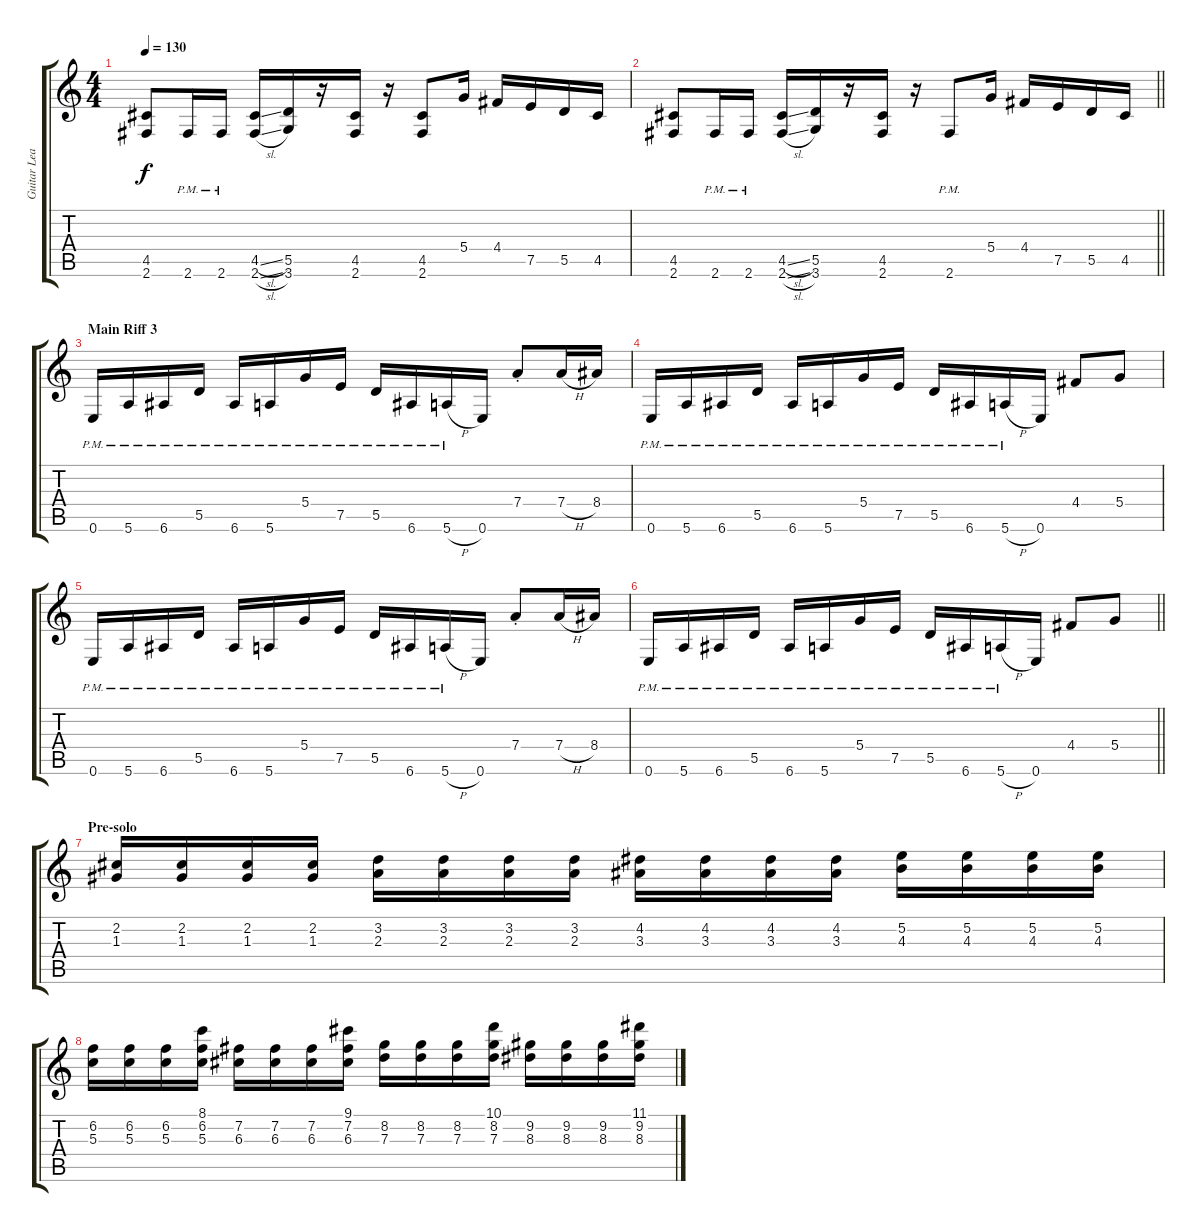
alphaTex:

\track ("Guitar Lead" "Guitar Lea") {instrument electricguitarclean}
\staff {score tabs}
\tuning (E4 B3 G3 D3 A2 E2) {hide}
\ts (4 4)
\tempo 130
\clef g2
\ks c
(4.5 2.6).8{dy f} 2.6{pm}.16 2.6{pm}.16 (4.5{sl} 2.6{sl}).16 (5.5 3.6).16 r.16 (4.5 2.6).16 r.16 (4.5 2.6).8 5.4.16 4.4.16 7.5.16 5.5.16 4.5.16 |
\barLineRight lightlight
(4.5 2.6).8 2.6{pm}.16 2.6{pm}.16 (4.5{sl} 2.6{sl}).16 (5.5 3.6).16 r.16 (4.5 2.6).16 r.16 2.6{pm}.8 5.4.16 4.4.16 7.5.16 5.5.16 4.5.16 |
\section ("" "Main Riff 3")
0.6{pm}.16 5.6{pm}.16 6.6{pm}.16 5.5{pm}.16 6.6{pm}.16 5.6{pm}.16 5.4{pm}.16 7.5{pm}.16 5.5{pm}.16 6.6{pm}.16 5.6{h pm}.16 0.6.16 7.4{st}.8 7.4{h}.16 8.4.16 |
0.6{pm}.16 5.6{pm}.16 6.6{pm}.16 5.5{pm}.16 6.6{pm}.16 5.6{pm}.16 5.4{pm}.16 7.5{pm}.16 5.5{pm}.16 6.6{pm}.16 5.6{h pm}.16 0.6.16 4.4.8 5.4.8 |
0.6{pm}.16 5.6{pm}.16 6.6{pm}.16 5.5{pm}.16 6.6{pm}.16 5.6{pm}.16 5.4{pm}.16 7.5{pm}.16 5.5{pm}.16 6.6{pm}.16 5.6{h pm}.16 0.6.16 7.4{st}.8 7.4{h}.16 8.4.16 |
\barLineRight lightlight
0.6{pm}.16 5.6{pm}.16 6.6{pm}.16 5.5{pm}.16 6.6{pm}.16 5.6{pm}.16 5.4{pm}.16 7.5{pm}.16 5.5{pm}.16 6.6{pm}.16 5.6{h pm}.16 0.6.16 4.4.8 5.4.8 |
\section ("" "Pre-solo")
(2.2 1.3).16{volume 16} (2.2 1.3).16 (2.2 1.3).16 (2.2 1.3).16 (3.2 2.3).16 (3.2 2.3).16 (3.2 2.3).16 (3.2 2.3).16 (4.2 3.3).16 (4.2 3.3).16 (4.2 3.3).16 (4.2 3.3).16 (5.2 4.3).16 (5.2 4.3).16 (5.2 4.3).16 (5.2 4.3).16 |
(6.2 5.3).16 (6.2 5.3).16 (6.2 5.3).16 (8.1 6.2 5.3).16 (7.2 6.3).16 (7.2 6.3).16 (7.2 6.3).16 (9.1 7.2 6.3).16 (8.2 7.3).16 (8.2 7.3).16 (8.2 7.3).16 (10.1 8.2 7.3).16 (9.2 8.3).16 (9.2 8.3).16 (9.2 8.3).16 (11.1 9.2 8.3).16
